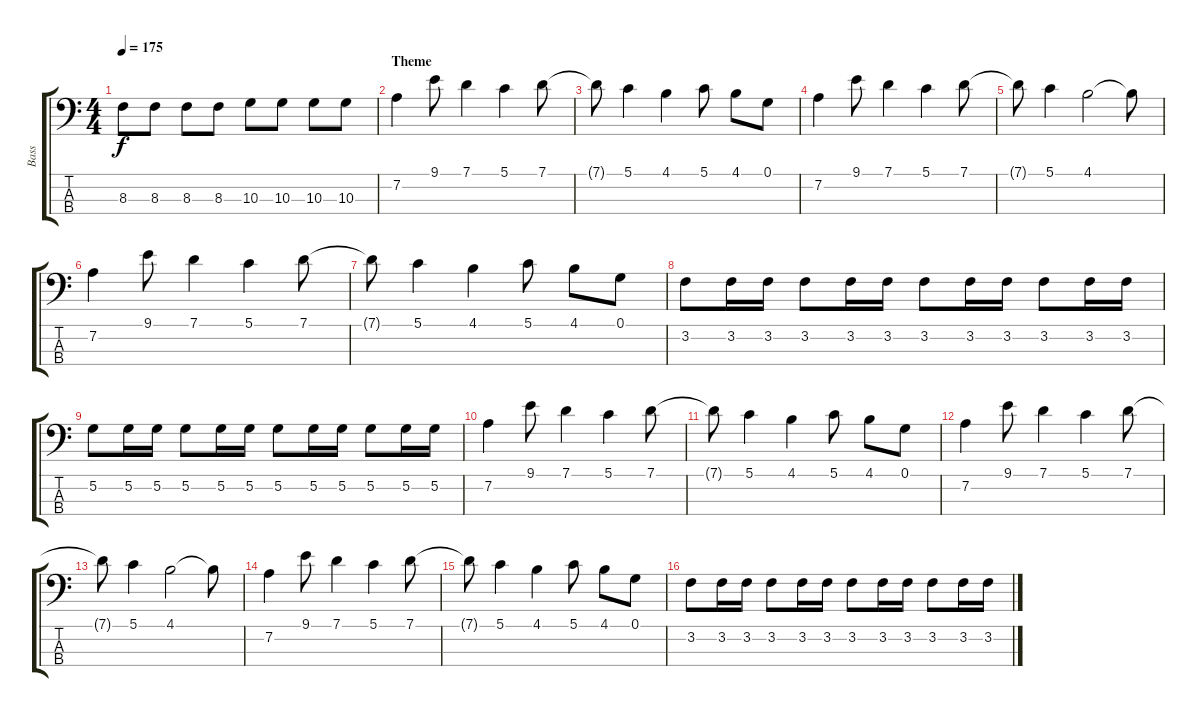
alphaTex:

\track ("Bass" "Bass") {instrument electricbassfinger}
\staff {score tabs}
\tuning (G2 D2 A1 E1) {hide}
\ts (4 4)
\tempo 175
\clef f4
\ks c
8.3.8{dy f} 8.3.8 8.3.8 8.3.8 10.3.8 10.3.8 10.3.8 10.3.8 |
\section ("" "Theme")
7.2.4 9.1.8 7.1.4 5.1.4 7.1.8 |
7.1{t}.8 5.1.4 4.1.4 5.1.8 4.1.8 0.1.8 |
7.2.4 9.1.8 7.1.4 5.1.4 7.1.8 |
7.1{t}.8 5.1.4 4.1.2 4.1{t}.8 |
7.2.4 9.1.8 7.1.4 5.1.4 7.1.8 |
7.1{t}.8 5.1.4 4.1.4 5.1.8 4.1.8 0.1.8 |
3.2.8 3.2.16 3.2.16 3.2.8 3.2.16 3.2.16 3.2.8 3.2.16 3.2.16 3.2.8 3.2.16 3.2.16 |
5.2.8 5.2.16 5.2.16 5.2.8 5.2.16 5.2.16 5.2.8 5.2.16 5.2.16 5.2.8 5.2.16 5.2.16 |
7.2.4 9.1.8 7.1.4 5.1.4 7.1.8 |
7.1{t}.8 5.1.4 4.1.4 5.1.8 4.1.8 0.1.8 |
7.2.4 9.1.8 7.1.4 5.1.4 7.1.8 |
7.1{t}.8 5.1.4 4.1.2 4.1{t}.8 |
7.2.4 9.1.8 7.1.4 5.1.4 7.1.8 |
7.1{t}.8 5.1.4 4.1.4 5.1.8 4.1.8 0.1.8 |
3.2.8 3.2.16 3.2.16 3.2.8 3.2.16 3.2.16 3.2.8 3.2.16 3.2.16 3.2.8 3.2.16 3.2.16
